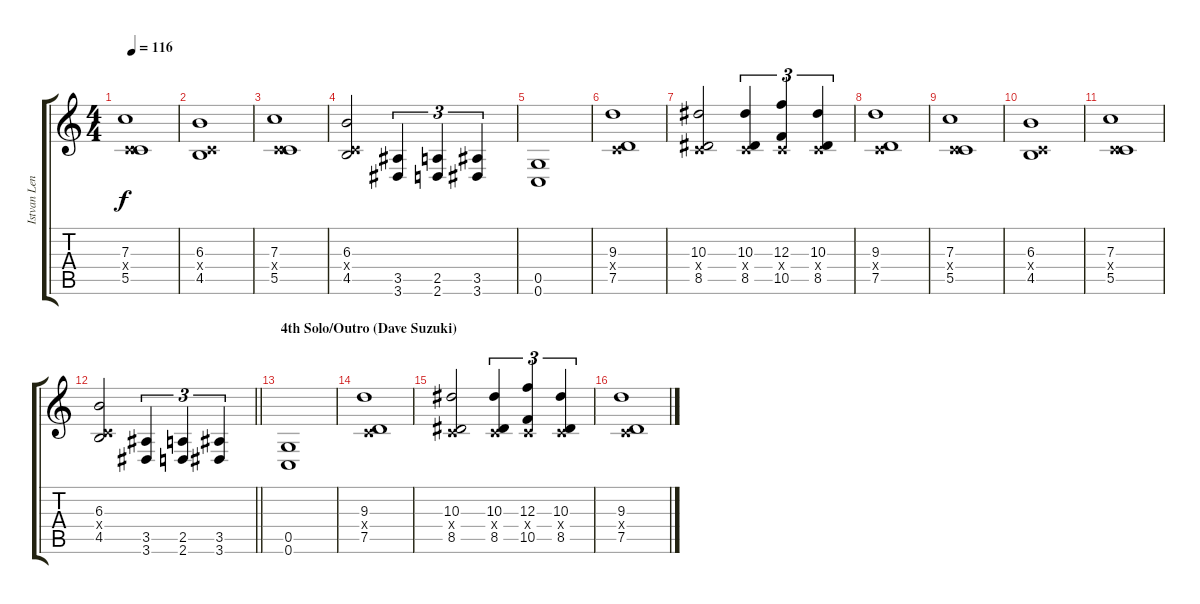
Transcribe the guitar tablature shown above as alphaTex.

\track ("Istvan Lendvay (Lead)" "Istvan Len") {instrument overdrivenguitar}
\staff {score tabs}
\tuning (D4 A3 F3 C3 G2 C2) {hide}
\ts (4 4)
\tempo 116
\clef g2
\ks c
(7.3 0.4{x} 5.5).1{dy f} |
(6.3 0.4{x} 4.5).1 |
(7.3 0.4{x} 5.5).1 |
(6.3 0.4{x} 4.5).2 (3.5 3.6).4{tu (3 2)} (2.5 2.6).4{tu (3 2)} (3.5 3.6).4{tu (3 2)} |
(0.5 0.6).1 |
(9.3 0.4{x} 7.5).1 |
(10.3 0.4{x} 8.5).2 (10.3 0.4{x} 8.5).4{tu (3 2)} (12.3 0.4{x} 10.5).4{tu (3 2)} (10.3 0.4{x} 8.5).4{tu (3 2)} |
(9.3 0.4{x} 7.5).1 |
(7.3 0.4{x} 5.5).1 |
(6.3 0.4{x} 4.5).1 |
(7.3 0.4{x} 5.5).1 |
\barLineRight lightlight
(6.3 0.4{x} 4.5).2 (3.5 3.6).4{tu (3 2)} (2.5 2.6).4{tu (3 2)} (3.5 3.6).4{tu (3 2)} |
\section ("" "4th Solo/Outro (Dave Suzuki)")
(0.5 0.6).1 |
(9.3 0.4{x} 7.5).1 |
(10.3 0.4{x} 8.5).2 (10.3 0.4{x} 8.5).4{tu (3 2)} (12.3 0.4{x} 10.5).4{tu (3 2)} (10.3 0.4{x} 8.5).4{tu (3 2)} |
(9.3 0.4{x} 7.5).1
